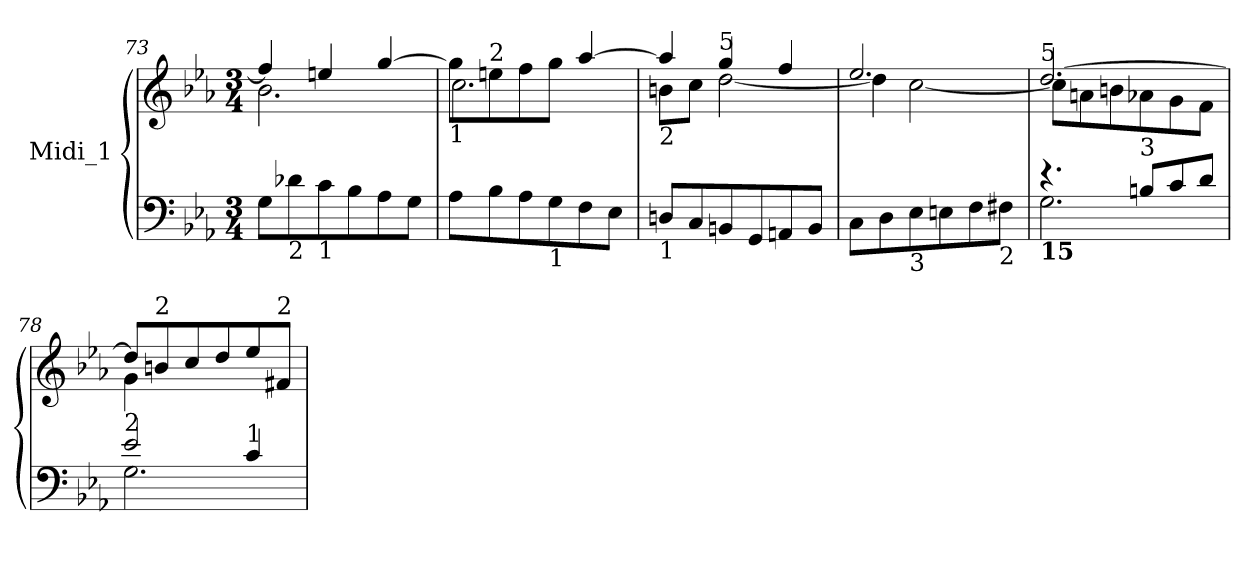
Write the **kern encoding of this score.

**kern	**kern
*part1	*part1
*staff2	*staff1
*I"Midi_1	*
*clefF4	*clefG2
*k[b-e-a-]	*k[b-e-a-]
*E-:	*E-:
*M3/4	*M3/4
=73	=73
*	*^
8G\L	4ff/]	2.b-\
!LO:TX:b:t=2	!	!
8d-X\	.	.
!LO:TX:b:t=1	!	!
8c\	4een/	.
8B-\	.	.
8A-\	[4gg/	.
8G\J	.	.
!!LO:LB:g=z	!!
=74	=74	=74
*^	*	*
!	!	!LO:TX:b:t=1	!
8A-\L	2ryy	8gg\L]	2.cc\
!	!	!LO:TX:a:t=2	!
8B-\	.	8een\	.
8A-\	.	8ff\	.
!LO:TX:b:t=1	!	!	!
8G\	.	8gg\J	.
8F\	4ryy	[4aa-/	.
8E-i\J	.	.	.
=75	=75	=75	=75
!	!	!LO:TX:b:t=2	!
!LO:TX:b:t=1	!	!	!
8Dni/L	2ryy	4aa-/]	8bn\L
8C/	.	.	8cc\J
!	!	!LO:TX:a:t=5	!
8BBn/	.	4gg/	[2dd\
8GG/	.	.	.
8AAn/	4ryy	4ff/	.
8BB/J	.	.	.
=76	=76	=76	=76
8C\L	2ryy	2.ee-/	4dd\]
8D\	.	.	.
!LO:TX:b:t=3	!	!	!
8E-\	.	.	[2cc\
8En\	.	.	.
8F\	4ryy	.	.
!LO:TX:b:t=2	!	!	!
8F#X\J	.	.	.
=77	=77	=77	=77
!	!	!LO:TX:a:t=5	!
!LO:TX:b:B:t=15	!	!	!
4.r	2.G\	[2.dd/	8cc\L]
.	.	.	8an\
.	.	.	8bn\
!LO:TX:a:t=3	!	!	!
8Bn/L	.	.	8a-X\
8c/	.	.	8g\
8d/J	.	.	8f\J
=78	=78	=78	=78
*	*^	*	*
!	!	!	!LO:TX:b:t=2	!
4ryy	2e-/	2.G\	8dd/L]	4g\
!	!	!	!LO:TX:a:t=2	!
.	.	.	8bn/	.
4ryy	.	.	8cc/	2ryy
.	.	.	8dd/	.
!LO:TX:a:t=1	!	!	!	!
4ryy	4c/	.	8ee-/	.
!	!	!	!LO:TX:a:t=2	!
.	.	.	8f#X/J	.
*v	*v	*v	*	*
*	*v	*v
=	=
*-	*-
